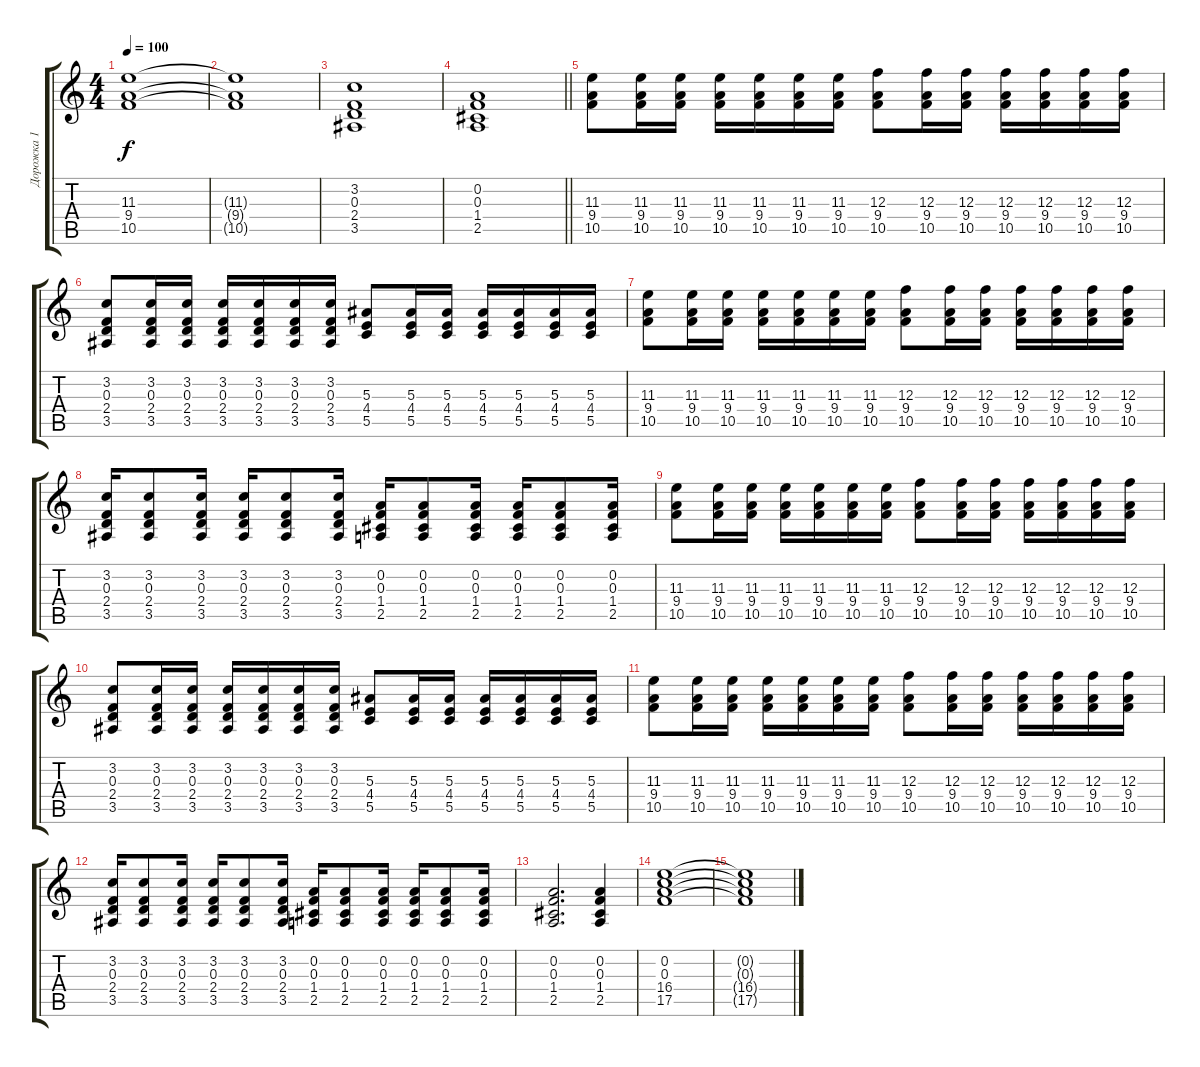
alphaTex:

\track ("Дорожка 1" "Дорожка 1") {instrument distortionguitar}
\staff {score tabs}
\tuning (D4 A3 F3 C3 G2 C2) {hide}
\ts (4 4)
\tempo 100
\clef g2
\ks c
(11.3 9.4 10.5).1{dy f} |
(11.3{t} 9.4{t} 10.5{t}).1 |
(3.2 0.3 2.4 3.5).1 |
\barLineRight lightlight
(0.2 0.3 1.4 2.5).1 |
\section ("" "")
(11.3 9.4 10.5).8 (11.3 9.4 10.5).16 (11.3 9.4 10.5).16 (11.3 9.4 10.5).16 (11.3 9.4 10.5).16 (11.3 9.4 10.5).16 (11.3 9.4 10.5).16 (12.3 9.4 10.5).8 (12.3 9.4 10.5).16 (12.3 9.4 10.5).16 (12.3 9.4 10.5).16 (12.3 9.4 10.5).16 (12.3 9.4 10.5).16 (12.3 9.4 10.5).16 |
(3.2 0.3 2.4 3.5).8 (3.2 0.3 2.4 3.5).16 (3.2 0.3 2.4 3.5).16 (3.2 0.3 2.4 3.5).16 (3.2 0.3 2.4 3.5).16 (3.2 0.3 2.4 3.5).16 (3.2 0.3 2.4 3.5).16 (5.3 4.4 5.5).8 (5.3 4.4 5.5).16 (5.3 4.4 5.5).16 (5.3 4.4 5.5).16 (5.3 4.4 5.5).16 (5.3 4.4 5.5).16 (5.3 4.4 5.5).16 |
(11.3 9.4 10.5).8 (11.3 9.4 10.5).16 (11.3 9.4 10.5).16 (11.3 9.4 10.5).16 (11.3 9.4 10.5).16 (11.3 9.4 10.5).16 (11.3 9.4 10.5).16 (12.3 9.4 10.5).8 (12.3 9.4 10.5).16 (12.3 9.4 10.5).16 (12.3 9.4 10.5).16 (12.3 9.4 10.5).16 (12.3 9.4 10.5).16 (12.3 9.4 10.5).16 |
(3.2 0.3 2.4 3.5).16 (3.2 0.3 2.4 3.5).8 (3.2 0.3 2.4 3.5).16 (3.2 0.3 2.4 3.5).16 (3.2 0.3 2.4 3.5).8 (3.2 0.3 2.4 3.5).16 (0.2 0.3 1.4 2.5).16 (0.2 0.3 1.4 2.5).8 (0.2 0.3 1.4 2.5).16 (0.2 0.3 1.4 2.5).16 (0.2 0.3 1.4 2.5).8 (0.2 0.3 1.4 2.5).16 |
(11.3 9.4 10.5).8 (11.3 9.4 10.5).16 (11.3 9.4 10.5).16 (11.3 9.4 10.5).16 (11.3 9.4 10.5).16 (11.3 9.4 10.5).16 (11.3 9.4 10.5).16 (12.3 9.4 10.5).8 (12.3 9.4 10.5).16 (12.3 9.4 10.5).16 (12.3 9.4 10.5).16 (12.3 9.4 10.5).16 (12.3 9.4 10.5).16 (12.3 9.4 10.5).16 |
(3.2 0.3 2.4 3.5).8 (3.2 0.3 2.4 3.5).16 (3.2 0.3 2.4 3.5).16 (3.2 0.3 2.4 3.5).16 (3.2 0.3 2.4 3.5).16 (3.2 0.3 2.4 3.5).16 (3.2 0.3 2.4 3.5).16 (5.3 4.4 5.5).8 (5.3 4.4 5.5).16 (5.3 4.4 5.5).16 (5.3 4.4 5.5).16 (5.3 4.4 5.5).16 (5.3 4.4 5.5).16 (5.3 4.4 5.5).16 |
(11.3 9.4 10.5).8 (11.3 9.4 10.5).16 (11.3 9.4 10.5).16 (11.3 9.4 10.5).16 (11.3 9.4 10.5).16 (11.3 9.4 10.5).16 (11.3 9.4 10.5).16 (12.3 9.4 10.5).8 (12.3 9.4 10.5).16 (12.3 9.4 10.5).16 (12.3 9.4 10.5).16 (12.3 9.4 10.5).16 (12.3 9.4 10.5).16 (12.3 9.4 10.5).16 |
(3.2 0.3 2.4 3.5).16 (3.2 0.3 2.4 3.5).8 (3.2 0.3 2.4 3.5).16 (3.2 0.3 2.4 3.5).16 (3.2 0.3 2.4 3.5).8 (3.2 0.3 2.4 3.5).16 (0.2 0.3 1.4 2.5).16 (0.2 0.3 1.4 2.5).8 (0.2 0.3 1.4 2.5).16 (0.2 0.3 1.4 2.5).16 (0.2 0.3 1.4 2.5).8 (0.2 0.3 1.4 2.5).16 |
(0.2 0.3 1.4 2.5).2{d} (0.2 0.3 1.4 2.5).4 |
(0.2 0.3 16.4 17.5).1 |
(0.2{t} 0.3{t} 16.4{t} 17.5{t}).1
